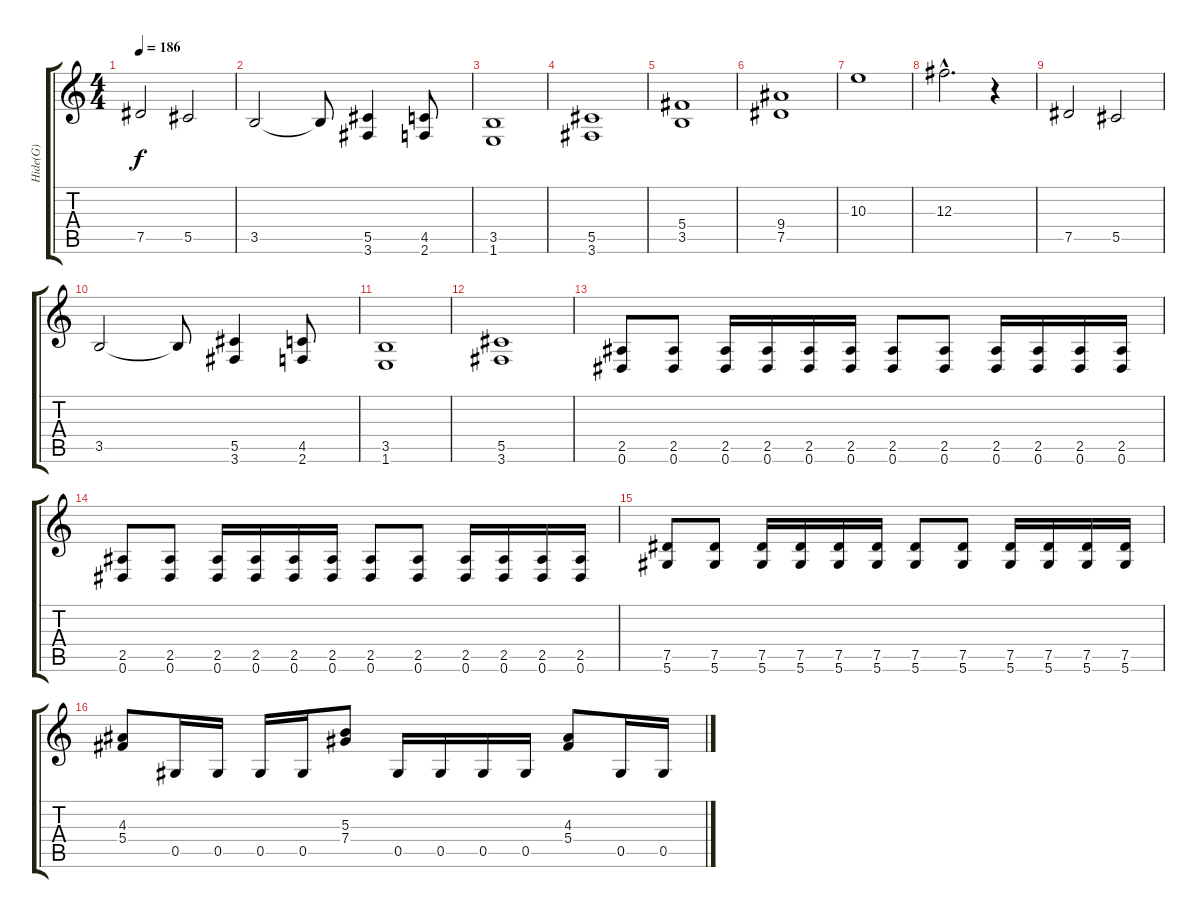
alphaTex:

\track ("Hide(G)" "Hide(G)") {instrument distortionguitar}
\staff {score tabs}
\tuning (Eb4 Bb3 Gb3 Db3 Ab2 Eb2) {hide}
\ts (4 4)
\tempo 186
\clef g2
\ks c
7.5.2{dy f} 5.5.2 |
3.5.2 3.5{t}.8 (5.5 3.6).4 (4.5 2.6).8 |
(3.5 1.6).1 |
(5.5 3.6).1 |
(5.4 3.5).1 |
(9.4 7.5).1 |
10.3.1 |
12.3{hac}.2{d} r.4 |
7.5.2 5.5.2 |
3.5.2 3.5{t}.8 (5.5 3.6).4 (4.5 2.6).8 |
(3.5 1.6).1 |
(5.5 3.6).1 |
(2.5 0.6).8 (2.5 0.6).8 (2.5 0.6).16 (2.5 0.6).16 (2.5 0.6).16 (2.5 0.6).16 (2.5 0.6).8 (2.5 0.6).8 (2.5 0.6).16 (2.5 0.6).16 (2.5 0.6).16 (2.5 0.6).16 |
(2.5 0.6).8 (2.5 0.6).8 (2.5 0.6).16 (2.5 0.6).16 (2.5 0.6).16 (2.5 0.6).16 (2.5 0.6).8 (2.5 0.6).8 (2.5 0.6).16 (2.5 0.6).16 (2.5 0.6).16 (2.5 0.6).16 |
(7.5 5.6).8 (7.5 5.6).8 (7.5 5.6).16 (7.5 5.6).16 (7.5 5.6).16 (7.5 5.6).16 (7.5 5.6).8 (7.5 5.6).8 (7.5 5.6).16 (7.5 5.6).16 (7.5 5.6).16 (7.5 5.6).16 |
(4.3 5.4).8 0.5.16 0.5.16 0.5.16 0.5.16 (5.3 7.4).8 0.5.16 0.5.16 0.5.16 0.5.16 (4.3 5.4).8 0.5.16 0.5.16
